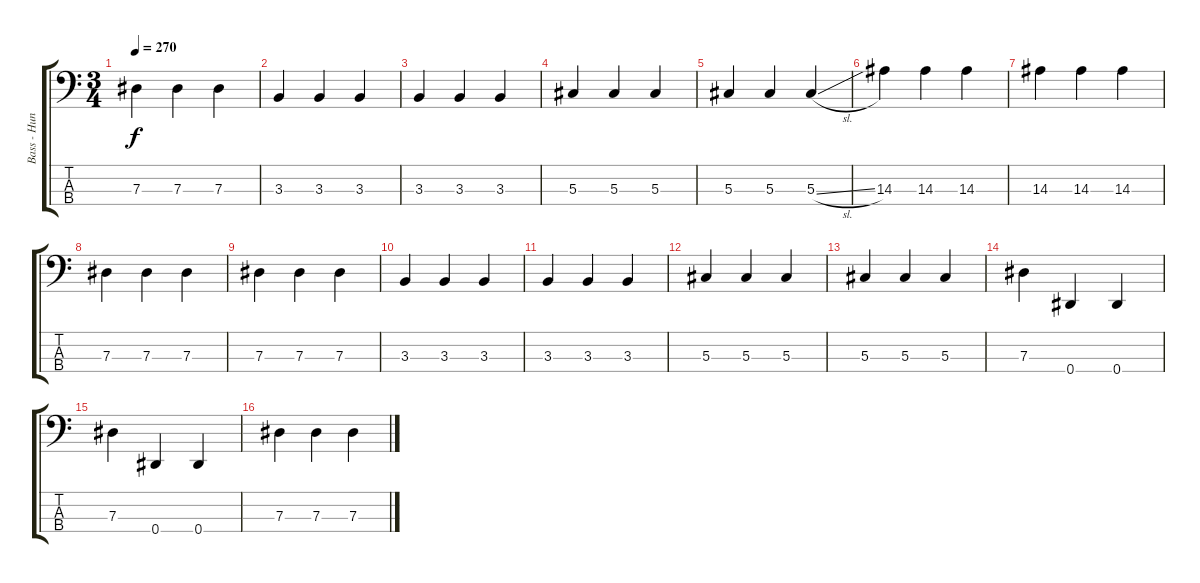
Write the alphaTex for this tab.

\track ("Bass - Hunter" "Bass - Hun") {instrument electricbasspick}
\staff {score tabs}
\tuning (Gb2 Db2 Ab1 Eb1) {hide}
\ts (3 4)
\tempo 270
\clef f4
\ks c
7.3.4{dy f} 7.3.4 7.3.4 |
3.3.4 3.3.4 3.3.4 |
3.3.4 3.3.4 3.3.4 |
5.3.4 5.3.4 5.3.4 |
5.3.4 5.3.4 5.3{sl}.4 |
14.3.4 14.3.4 14.3.4 |
14.3.4 14.3.4 14.3.4 |
7.3.4 7.3.4 7.3.4 |
7.3.4 7.3.4 7.3.4 |
3.3.4 3.3.4 3.3.4 |
3.3.4 3.3.4 3.3.4 |
5.3.4 5.3.4 5.3.4 |
5.3.4 5.3.4 5.3.4 |
7.3.4 0.4.4 0.4.4 |
7.3.4 0.4.4 0.4.4 |
7.3.4 7.3.4 7.3.4
